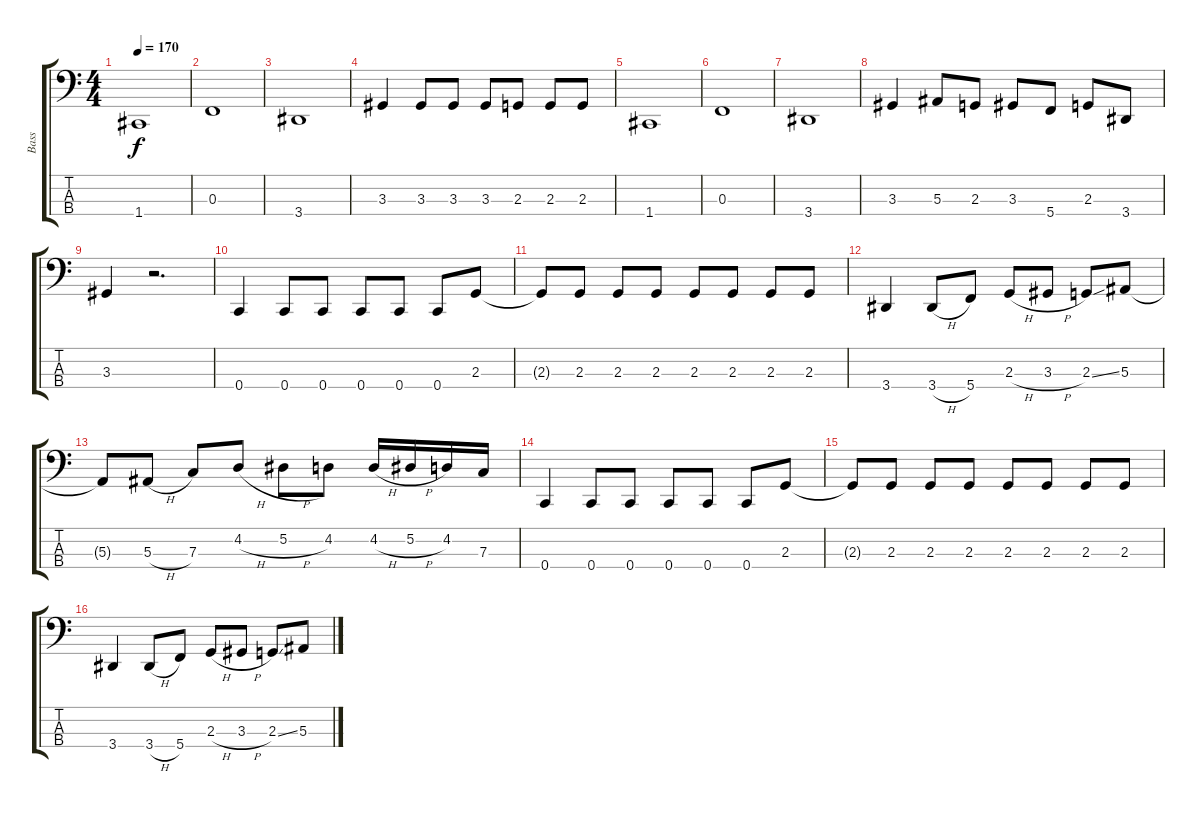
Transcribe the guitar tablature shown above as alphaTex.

\track ("Bass" "Bass") {instrument electricbassfinger}
\staff {score tabs}
\tuning (Eb2 Bb1 F1 C1) {hide}
\ts (4 4)
\tempo 170
\clef f4
\ks c
1.4.1{dy f} |
0.3.1 |
3.4.1 |
3.3.4 3.3.8 3.3.8 3.3.8 2.3.8 2.3.8 2.3.8 |
1.4.1 |
0.3.1 |
3.4.1 |
3.3.4 5.3.8 2.3.8 3.3.8 5.4.8 2.3.8 3.4.8 |
3.3.4 r.2{d} |
0.4.4 0.4.8 0.4.8 0.4.8 0.4.8 0.4.8 2.3.8 |
2.3{t}.8 2.3.8 2.3.8 2.3.8 2.3.8 2.3.8 2.3.8 2.3.8 |
3.4.4 3.4{h}.8 5.4.8 2.3{h}.8 3.3{h}.8 2.3{ss}.8 5.3.8 |
5.3{t}.8 5.3{h}.8 7.3.8 4.2{h}.8 5.2{h}.8 4.2.8 4.2{h}.16 5.2{h}.16 4.2.16 7.3.16 |
0.4.4 0.4.8 0.4.8 0.4.8 0.4.8 0.4.8 2.3.8 |
2.3{t}.8 2.3.8 2.3.8 2.3.8 2.3.8 2.3.8 2.3.8 2.3.8 |
3.4.4 3.4{h}.8 5.4.8 2.3{h}.8 3.3{h}.8 2.3{ss}.8 5.3.8
